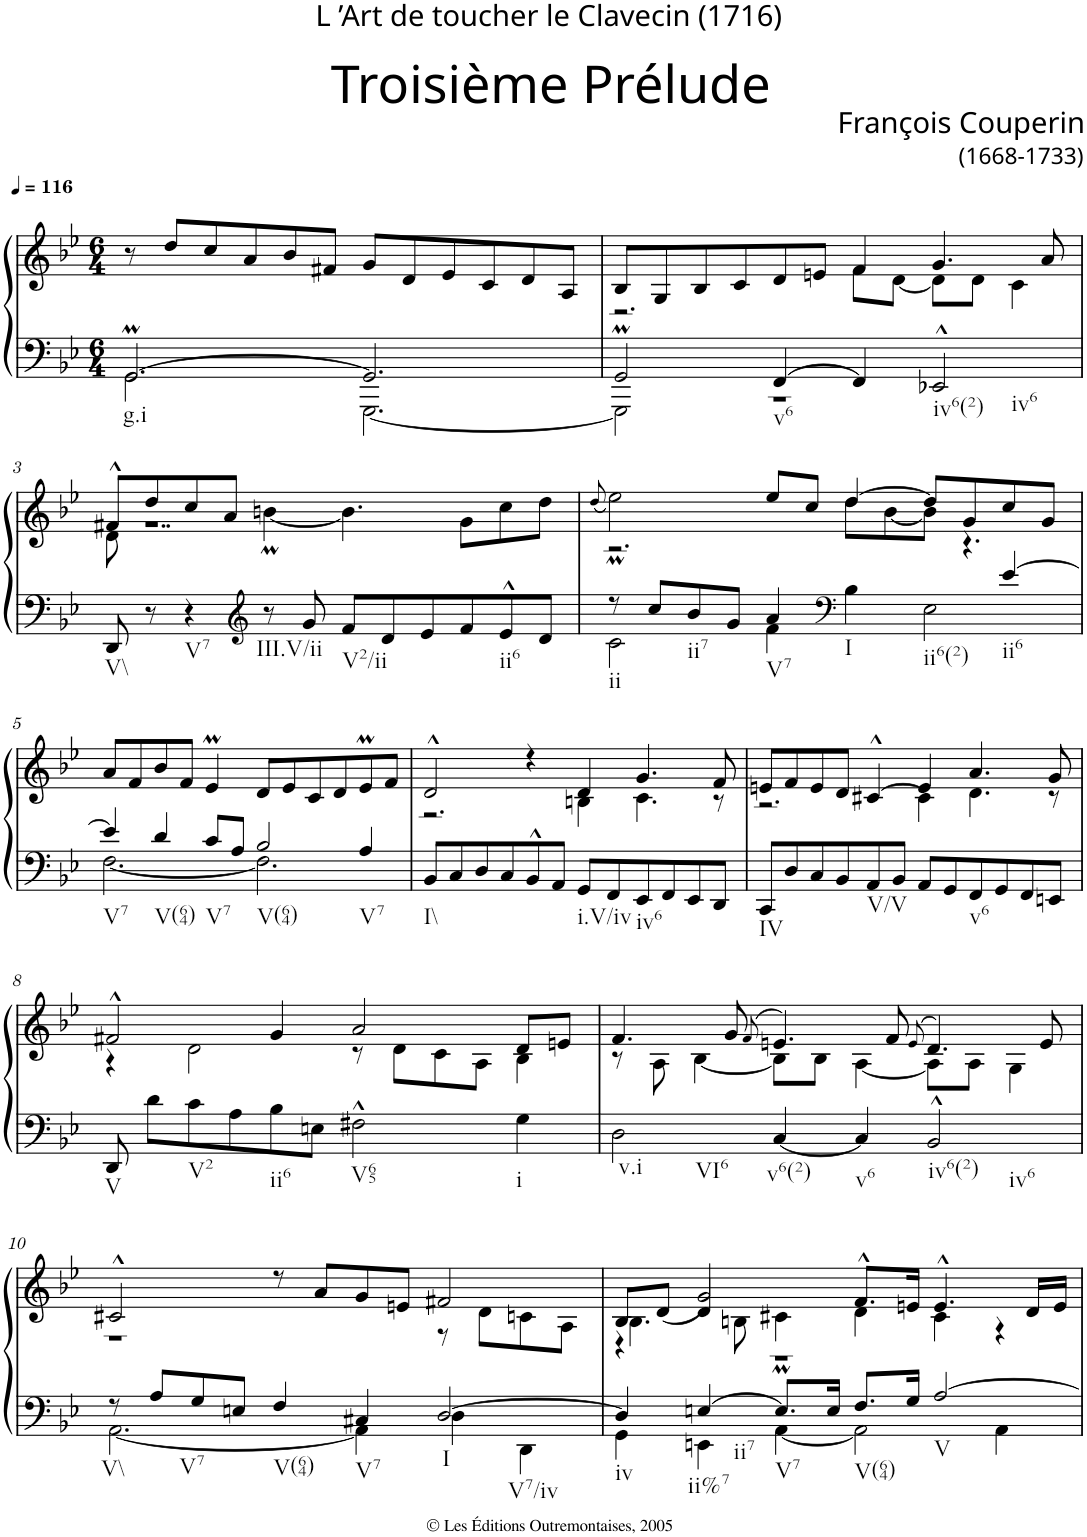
**kern	**kern
*part1	*part1
*staff2	*staff1
*I"Clavecin	*
*clefF4	*clefG2
*k[b-e-]	*k[b-e-]
*g:	*g:
*M6/4	*M6/4
*MM116	*MM116
=1	=1
*^	*
!LO:TX:b:t=g.i	!	!
[2.GGM/	2.GG\	8r
.	.	8dd/L
.	.	8cc/
.	.	8a/
.	.	8b-/
.	.	8f#X/J
2.GG/]	[2.GGG\	8g/L
.	.	8d/
.	.	8e-/
.	.	8c/
.	.	8d/
.	.	8A/J
=2	=2	=2
*	*	*^
2GGM/	2GGG\]	8B-/L	2.r
.	.	8G/	.
.	.	8B-/	.
.	.	8c/	.
!LO:TX:b:t=v6	!	!	!
[4FF/	1r	8d/	.
.	.	8en/J	.
4FF/]	.	4f/	8f\L
.	.	.	[8d\J
!LO:TX:b:t=iv6(2)	!	!	!
!LO:TX:b:t=iv6	!	!	!
2EE-X^^/	.	4.g/	8d\L]
.	.	.	8d\J
.	.	.	4c\
.	.	8a/	.
*v	*v	*	*
!!LO:LB:g=z	!!
=3	=3	=3
!LO:TX:b:t=V\\	!	!
8DD/	8f#X^^/L	8d\
8r	8dd/	8%11r
!LO:TX:b:t=V7	!	!
4r	8cc/	.
.	8a/J	.
*clefG2	*	*
!LO:TX:b:t=III.V/ii	!	!
8r	[4bnm\	.
8g/	.	.
!LO:TX:b:t=V2/ii	!	!
8f/L	4.b\]	.
8d/	.	.
8e-/	.	.
8f/	8g\L	.
!LO:TX:b:t=ii6	!	!
8e-^^/	8cc\	.
8d/J	8dd\J	.
=4	=4	=4
.	(<8qdd/	.
*^	*	*
!LO:TX:b:t=ii	!	!	!
8r	2c\	2ee-M\)	2.r
8cc/L	.	.	.
!LO:TX:b:t=ii7	!	!	!
8b-/	.	.	.
8g/J	.	.	.
!LO:TX:b:t=V7	!	!	!
4a/	4f\	8ee-/L	.
.	.	8cc/J	.
*clefF4	*	*	*
!LO:TX:b:t=I	!	!	!
!LO:TX:b:t=ii6(2)	!	!	!
2ryy	4B-\	[4dd/	4.r
.	2E-\	8dd/L]	.
.	.	8g/	8dd\L
!LO:TX:b:t=ii6	!	!	!
[4e-/	.	8cc/	[8b-\
.	.	8g/J	8b-\J]
4.ryy	4.ryy	4.ryy	4.r
!!LO:LB:g=z
=5	=5	=5	=5
!LO:TX:b:t=V7	!	!	!
*	*	*v	*v
4e-/]	[2.F\	8a/L
.	.	8f/
!LO:TX:b:t=V(64)	!	!
4d/	.	8b-/
.	.	8f/J
!LO:TX:b:t=V7	!	!
8c/L	.	4e-M/
8A/J	.	.
!LO:TX:b:t=V(64)	!	!
2B-/	2.F\]	8d/L
.	.	8e-/
.	.	8c/
.	.	8d/
!LO:TX:b:t=V7	!	!
4A/	.	8e-M/
.	.	8f/J
*v	*v	*
=6	=6
*	*^
!LO:TX:b:t=I\\	!	!
8BB-/L	2d^^/	2.r
8C/	.	.
8D/	.	.
8C/	.	.
8BB-^^/	4r	.
8AA/J	.	.
!LO:TX:b:t=i.V/iv	!	!
8GG/L	4d/	4Bn\
8FF/	.	.
!LO:TX:b:t=iv6	!	!
8EE-/	4.g/	4.c\
8FF/	.	.
8EE-/	.	.
8DD/J	8f/	8r
=7	=7	=7
!LO:TX:b:t=IV	!	!
8CC/L	8en/L	2.r
8D/	8f/	.
8C/	8e/	.
8BB-/	8d/J	.
!LO:TX:b:t=V/V	!	!
8AA/	[4c#X^^/	.
8BB-/J	.	.
8AA/L	4e/	4c#\]
8GG/	.	.
!LO:TX:b:t=v6	!	!
8FF/	4.a/	4.d\
8GG/	.	.
8FF/	.	.
8EEn/J	8g/	8r
!!LO:LB:g=z	!!
=8	=8	=8
!LO:TX:b:t=V	!	!
8DD/	2f#X^^/	4r
8d\L	.	.
!LO:TX:b:t=V2	!	!
8c\	.	2d\
8A\	.	.
!LO:TX:b:t=ii6	!	!
8B-\	4g/	.
8En\J	.	.
!LO:TX:b:t=V65	!	!
2F#X^^\	2a/	8r
.	.	8d\L
.	.	8c\
.	.	8A\J
!LO:TX:b:t=i	!	!
4G\	8d/L	4B-\
.	8en/J	.
=9	=9	=9
!LO:TX:b:t=v.i	!	!
!LO:TX:b:t=VI6	!	!
2D\	4.f/	8r
.	.	8A\
.	.	[4B-\
.	8g/	.
.	(>8qf/	.
!LO:TX:b:t=v6(2)	!	!
[4C/	4.en/)	8B-\L]
.	.	8B-\J
!LO:TX:b:t=v6	!	!
4C/]	.	[4A\
.	8f/	.
.	(>8qe/	.
!LO:TX:b:t=iv6(2)	!	!
!LO:TX:b:t=iv6	!	!
2BB-^^/	4.d/)	8A\L]
.	.	8A\J
.	.	4G\
.	8e/	.
!!LO:LB:g=z	!!
=10	=10	=10
*^	*	*
!LO:TX:b:t=V\\	!	!	!
8r	[2.AA\	2c#X^^/	1r
8A/L	.	.	.
!LO:TX:b:t=V7	!	!	!
8G/	.	.	.
8En/J	.	.	.
!LO:TX:b:t=V(64)	!	!	!
4F/	.	8r	.
.	.	8a/L	.
!LO:TX:b:t=V7	!	!	!
4C#X/	4AA\]	8g/	.
.	.	8en/J	.
!LO:TX:b:t=I	!	!	!
!LO:TX:b:t=V7/iv	!	!	!
[2D/	4D\	2f#X/	8r
.	.	.	8d\L
.	4DD\	.	8cn\
.	.	.	8A\J
=11	=11	=11	=11
*	*	*	*^
!LO:TX:b:t=iv	!	!	!	!
4D/]	4GG\	8B-/L	4.B-\	4r
.	.	(<8d/J	.	.
!LO:TX:b:t=ii%7	!	!	!	!
!LO:TX:b:t=ii7	!	!	!	!
[4En/	4EEn\	2g/)	.	4d/
.	.	.	8Bn\	.
!LO:TX:b:t=V7	!	!	!	!
8.E/L]	[4AA\	.	4c#Xm\	1r
16E/Jk	.	.	.	.
!LO:TX:b:t=V(64)	!	!	!	!
8.F/L	2AA\]	8.f^^/L	4d\	.
16G/Jk	.	16en/Jk	.	.
!LO:TX:b:t=V	!	!	!	!
[2A/	.	4.e^^/	4c#\	.
.	4AA\	.	4r	.
.	.	16d/LL	.	.
.	.	16e/JJ	.	.
*v	*v	*	*	*
*	*v	*v	*v
=	=
*-	*-
